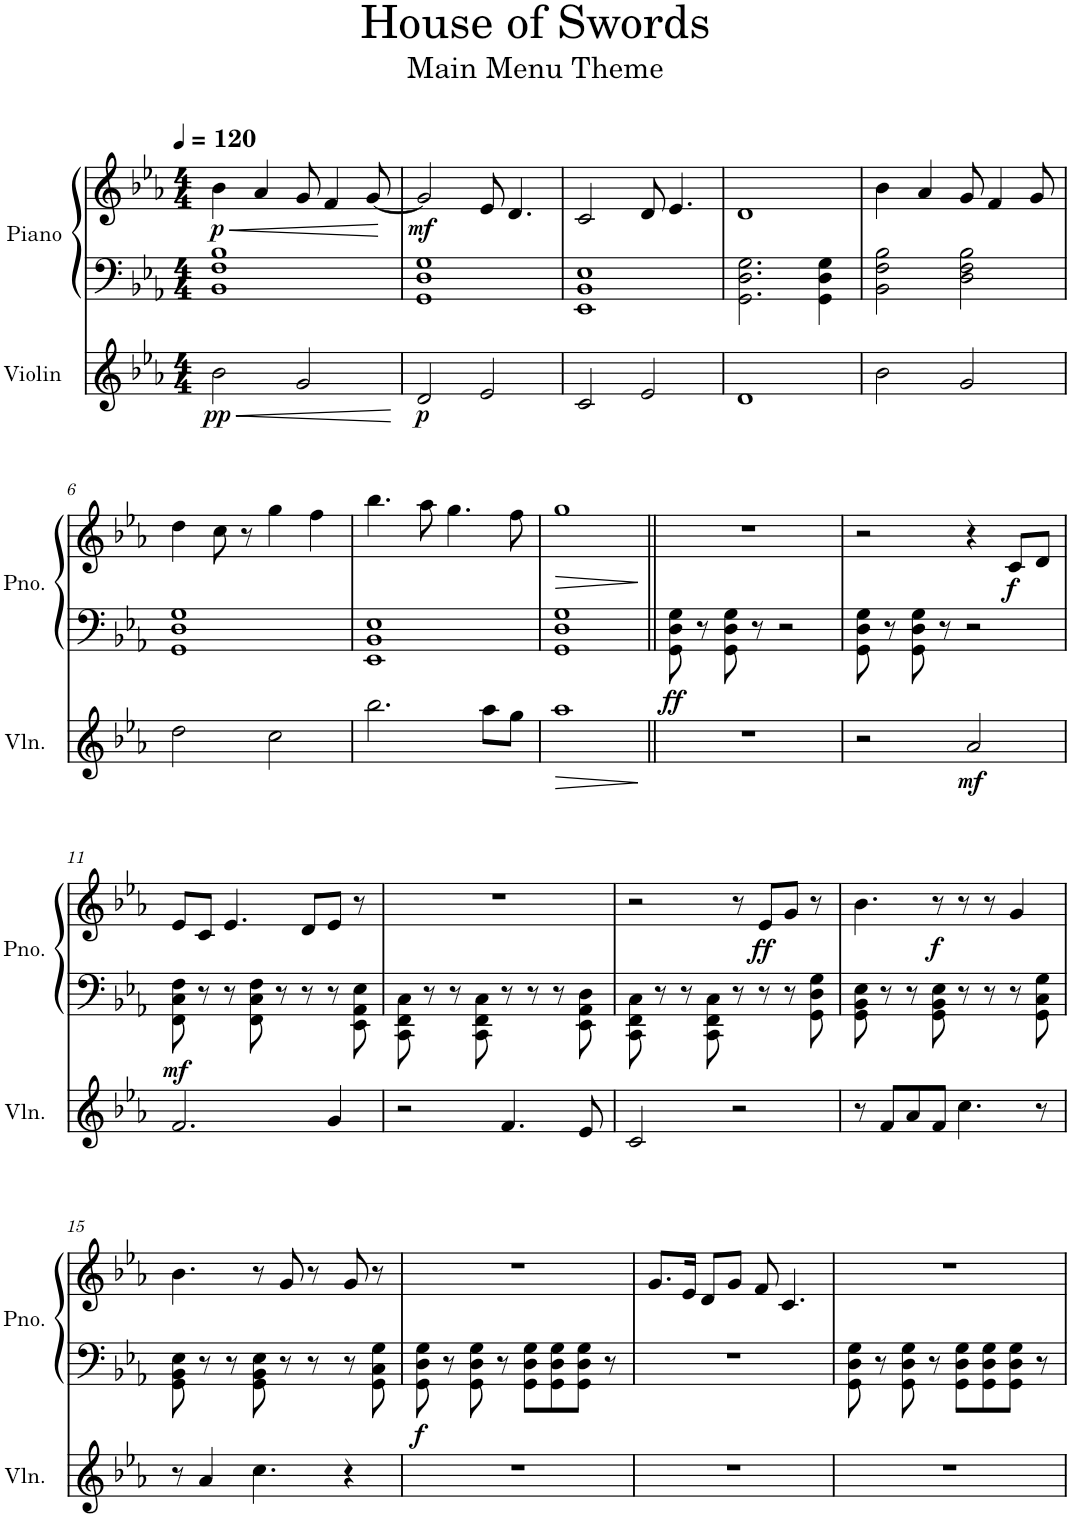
**kern	**dynam	**kern	**kern	**dynam
*part2	*part2	*part1	*part1	*part1
*staff3	*staff3	*staff2	*staff1	*staff1/2
*I"Violin	*	*I"Piano	*	*
*I'Vln.	*	*I'Pno.	*	*
*clefG2	*	*clefF4	*clefG2	*
*k[b-e-a-]	*	*k[b-e-a-]	*k[b-e-a-]	*
*M4/4	*	*M4/4	*M4/4	*
*MM120	*	*MM120	*MM120	*
=1	=1	=1	=1	=1
!	!LO:HP:b	!	!	!LO:HP:b
!	!LO:DY:n=1:b	!	!	!LO:DY:n=1:b
2b-\	< pp	1BB- 1F 1B-	4b-\	< p
.	.	.	4a-/	.
2g/	.	.	8g/	.
.	.	.	4f/	.
.	.	.	[8g/	.
.	[	.	.	[
=2	=2	=2	=2	=2
!	!LO:DY:b	!	!	!LO:DY:b
2d/	p	1GG 1D 1G	2g/]	mf
2e-/	.	.	8e-/	.
.	.	.	4.d/	.
=3	=3	=3	=3	=3
2c/	.	1EE- 1BB- 1E-	2c/	.
2e-/	.	.	8d/	.
.	.	.	4.e-/	.
=4	=4	=4	=4	=4
1d	.	2.GG\ 2.D\ 2.G\	1d	.
.	.	4GG\ 4D\ 4G\	.	.
=5	=5	=5	=5	=5
2b-\	.	2BB-\ 2F\ 2B-\	4b-\	.
.	.	.	4a-/	.
2g/	.	2D\ 2F\ 2B-\	8g/	.
.	.	.	4f/	.
.	.	.	8g/	.
!!LO:LB:g=z
=6	=6	=6	=6	=6
2dd\	.	1GG 1D 1G	4dd\	.
.	.	.	8cc\	.
.	.	.	8r	.
2cc\	.	.	4gg\	.
.	.	.	4ff\	.
=7	=7	=7	=7	=7
2.bb-\	.	1EE- 1BB- 1E-	4.bb-\	.
.	.	.	8aa-\	.
.	.	.	4.gg\	.
8aa-\L	.	.	.	.
8gg\J	.	.	8ff\	.
=8	=8	=8	=8	=8
!	!LO:HP:b	!	!	!LO:HP:b
1aa-	>	1GG 1D 1G	1gg	>
.	]	.	.	]
=9||	=9||	=9||	=9||	=9||
!	!	!	!	!LO:DY:b=2
1r	.	8GG\ 8D\ 8G\	1r	ff
.	.	8r	.	.
.	.	8GG\ 8D\ 8G\	.	.
.	.	8r	.	.
.	.	2r	.	.
=10	=10	=10	=10	=10
2r	.	8GG\ 8D\ 8G\	2r	.
.	.	8r	.	.
.	.	8GG\ 8D\ 8G\	.	.
.	.	8r	.	.
!	!LO:DY:b	!	!	!
2a-/	mf	2r	4r	.
!	!	!	!	!LO:DY:b
.	.	.	8c/L	f
.	.	.	8d/J	.
!!LO:LB:g=z
=11	=11	=11	=11	=11
!	!	!	!	!LO:DY:b=2
2.f/	.	8FF\ 8C\ 8F\	8e-/L	mf
.	.	8r	8c/J	.
.	.	8r	4.e-/	.
.	.	8FF\ 8C\ 8F\	.	.
.	.	8r	.	.
.	.	8r	8d/L	.
4g/	.	8r	8e-/J	.
.	.	8EE-\ 8AA-\ 8E-\	8r	.
=12	=12	=12	=12	=12
2r	.	8CC\ 8FF\ 8C\	1r	.
.	.	8r	.	.
.	.	8r	.	.
.	.	8CC\ 8FF\ 8C\	.	.
4.f/	.	8r	.	.
.	.	8r	.	.
.	.	8r	.	.
8e-/	.	8EE-\ 8AA-\ 8D\	.	.
=13	=13	=13	=13	=13
2c/	.	8CC\ 8FF\ 8C\	2r	.
.	.	8r	.	.
.	.	8r	.	.
.	.	8CC\ 8FF\ 8C\	.	.
2r	.	8r	8r	.
!	!	!	!	!LO:DY:b
.	.	8r	8e-/L	ff
.	.	8r	8g/J	.
.	.	8GG\ 8D\ 8G\	8r	.
=14	=14	=14	=14	=14
8r	.	8GG\ 8BB-\ 8E-\	4.b-\	.
8f/L	.	8r	.	.
8a-/	.	8r	.	.
!	!	!	!	!LO:DY:b
8f/J	.	8GG\ 8BB-\ 8E-\	8r	f
4.cc\	.	8r	8r	.
.	.	8r	8r	.
.	.	8r	4g/	.
8r	.	8GG\ 8C\ 8G\	.	.
!!LO:LB:g=z
=15	=15	=15	=15	=15
8r	.	8GG\ 8BB-\ 8E-\	4.b-\	.
4a-/	.	8r	.	.
.	.	8r	.	.
4.cc\	.	8GG\ 8BB-\ 8E-\	8r	.
.	.	8r	8g/	.
.	.	8r	8r	.
4r	.	8r	8g/	.
.	.	8GG\ 8C\ 8G\	8r	.
=16	=16	=16	=16	=16
!	!	!	!	!LO:DY:b=2
1r	.	8GG\ 8D\ 8G\	1r	f
.	.	8r	.	.
.	.	8GG\ 8D\ 8G\	.	.
.	.	8r	.	.
.	.	8GG\ 8D\ 8G\L	.	.
.	.	8GG\ 8D\ 8G\	.	.
.	.	8GG\ 8D\ 8G\J	.	.
.	.	8r	.	.
=17	=17	=17	=17	=17
1r	.	1r	8.g/L	.
.	.	.	16e-/Jk	.
.	.	.	8d/L	.
.	.	.	8g/J	.
.	.	.	8f/	.
.	.	.	4.c/	.
=18	=18	=18	=18	=18
1r	.	8GG\ 8D\ 8G\	1r	.
.	.	8r	.	.
.	.	8GG\ 8D\ 8G\	.	.
.	.	8r	.	.
.	.	8GG\ 8D\ 8G\L	.	.
.	.	8GG\ 8D\ 8G\	.	.
.	.	8GG\ 8D\ 8G\J	.	.
.	.	8r	.	.
=	=	=	=	=
*-	*-	*-	*-	*-
